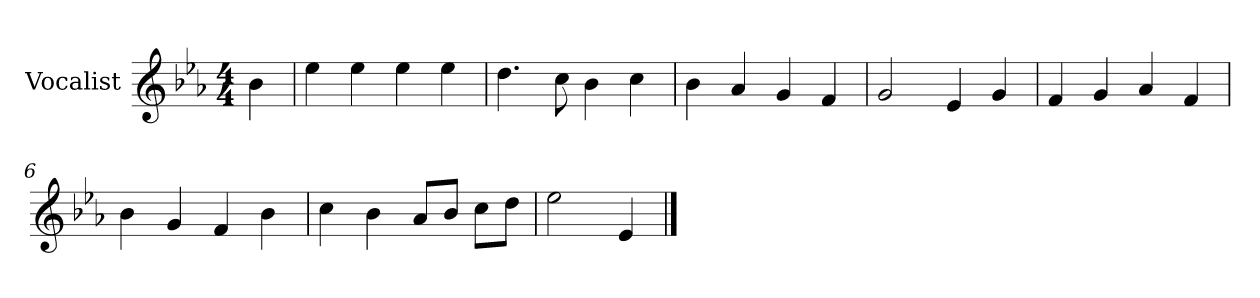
**kern
*part1
*staff1
*I"Vocalist
*k[b-e-a-]
*E-:
*M4/4
=
4b-
=1
4ee-
4ee-
4ee-
4ee-
=2
4.dd
8cc
4b-
4cc
=3
4b-
4a-
4g
4f
=4
2g
4e-
4g
=5
4f
4g
4a-
4f
=6
4b-
4g
4f
4b-
=7
4cc
4b-
8a-L
8b-J
8ccL
8ddJ
=8
2ee-
4e-
==
*-
